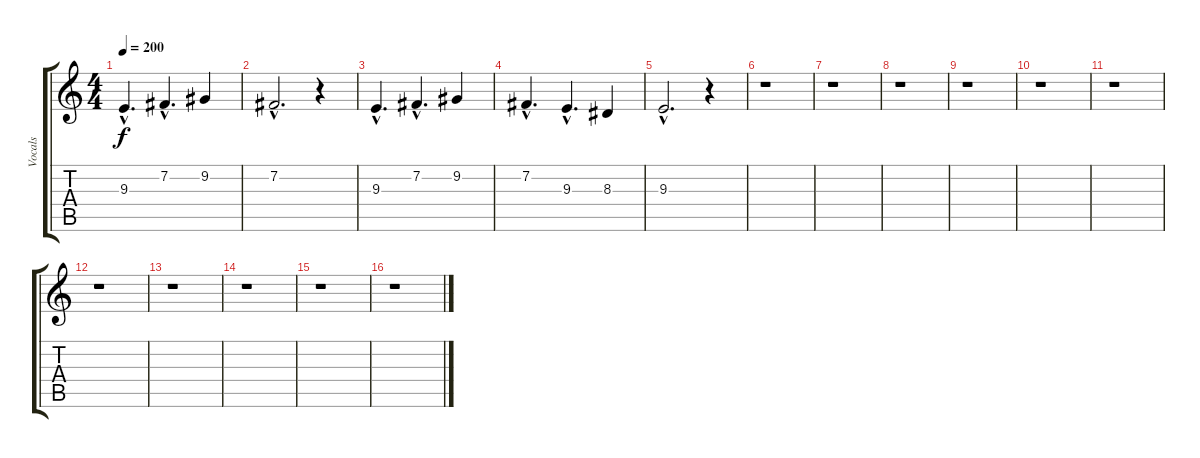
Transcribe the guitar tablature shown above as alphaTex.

\track ("Vocals" "Vocals") {instrument lead2sawtooth}
\staff {score tabs}
\tuning (E4 B3 G3 D3 A2 E2) {hide}
\ts (4 4)
\tempo 200
\clef g2
\ks c
9.3{hac}.4{d dy f} 7.2{hac}.4{d} 9.2.4 |
7.2{hac}.2{d} r.4 |
9.3{hac}.4{d} 7.2{hac}.4{d} 9.2.4 |
7.2{hac}.4{d} 9.3{hac}.4{d} 8.3.4 |
9.3{hac}.2{d} r.4 |
r.1 |
r.1 |
\section ("" "")
r.1 |
r.1 |
r.1 |
r.1 |
r.1 |
r.1 |
r.1 |
r.1 |
r.1
